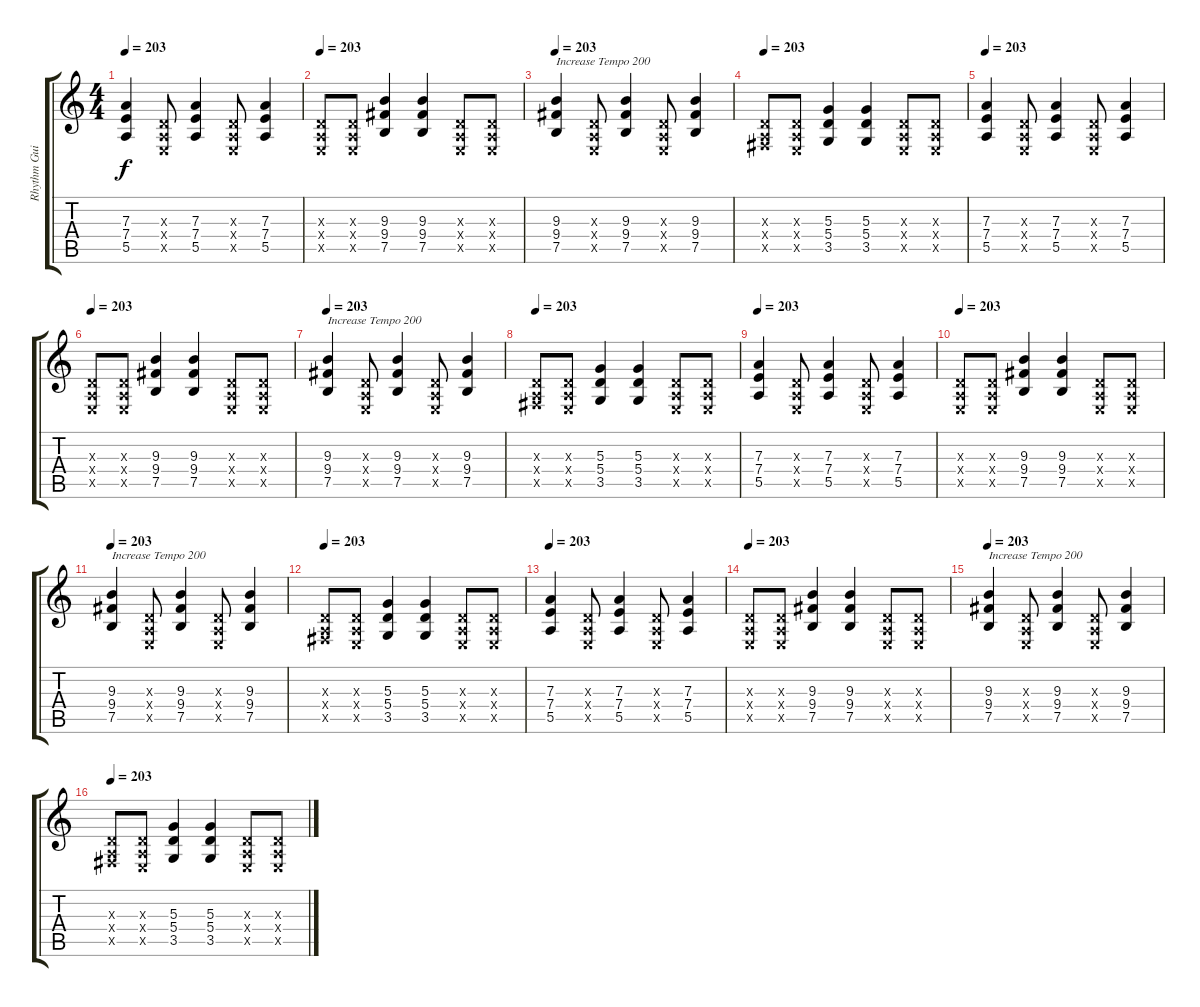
\track ("Rhythm Guitar I" "Rhythm Gui") {instrument distortionguitar}
\staff {score tabs}
\tuning (B3 Gb3 D3 A2 E2 B1) {hide}
\ts (4 4)
\tempo 203
\clef g2
\ks c
(7.3 7.4 5.5).4{dy f} (0.3{x} 0.4{x} 0.5{x}).8 (7.3 7.4 5.5).4 (0.3{x} 0.4{x} 0.5{x}).8 (7.3 7.4 5.5).4 |
\tempo 203
(0.3{x} 0.4{x} 0.5{x}).8 (0.3{x} 0.4{x} 0.5{x}).8 (9.3 9.4 7.5).4 (9.3 9.4 7.5).4 (0.3{x} 0.4{x} 0.5{x}).8 (0.3{x} 0.4{x} 0.5{x}).8 |
\tempo 203
(9.3 9.4 7.5).4{txt "Increase Tempo 200"} (0.3{x} 0.4{x} 0.5{x}).8 (9.3 9.4 7.5).4 (0.3{x} 0.4{x} 0.5{x}).8 (9.3 9.4 7.5).4 |
\tempo 203
(0.3{x} 0.4{x} 2.5{x}).8 (0.3{x} 0.4{x} 0.5{x}).8 (5.3 5.4 3.5).4 (5.3 5.4 3.5).4 (0.3{x} 0.4{x} 0.5{x}).8 (0.3{x} 0.4{x} 0.5{x}).8 |
\tempo 203
(7.3 7.4 5.5).4 (0.3{x} 0.4{x} 0.5{x}).8 (7.3 7.4 5.5).4 (0.3{x} 0.4{x} 0.5{x}).8 (7.3 7.4 5.5).4 |
\tempo 203
(0.3{x} 0.4{x} 0.5{x}).8 (0.3{x} 0.4{x} 0.5{x}).8 (9.3 9.4 7.5).4 (9.3 9.4 7.5).4 (0.3{x} 0.4{x} 0.5{x}).8 (0.3{x} 0.4{x} 0.5{x}).8 |
\tempo 203
(9.3 9.4 7.5).4{txt "Increase Tempo 200"} (0.3{x} 0.4{x} 0.5{x}).8 (9.3 9.4 7.5).4 (0.3{x} 0.4{x} 0.5{x}).8 (9.3 9.4 7.5).4 |
\tempo 203
(0.3{x} 0.4{x} 2.5{x}).8 (0.3{x} 0.4{x} 0.5{x}).8 (5.3 5.4 3.5).4 (5.3 5.4 3.5).4 (0.3{x} 0.4{x} 0.5{x}).8 (0.3{x} 0.4{x} 0.5{x}).8 |
\tempo 203
(7.3 7.4 5.5).4 (0.3{x} 0.4{x} 0.5{x}).8 (7.3 7.4 5.5).4 (0.3{x} 0.4{x} 0.5{x}).8 (7.3 7.4 5.5).4 |
\tempo 203
(0.3{x} 0.4{x} 0.5{x}).8 (0.3{x} 0.4{x} 0.5{x}).8 (9.3 9.4 7.5).4 (9.3 9.4 7.5).4 (0.3{x} 0.4{x} 0.5{x}).8 (0.3{x} 0.4{x} 0.5{x}).8 |
\tempo 203
(9.3 9.4 7.5).4{txt "Increase Tempo 200"} (0.3{x} 0.4{x} 0.5{x}).8 (9.3 9.4 7.5).4 (0.3{x} 0.4{x} 0.5{x}).8 (9.3 9.4 7.5).4 |
\tempo 203
(0.3{x} 0.4{x} 2.5{x}).8 (0.3{x} 0.4{x} 0.5{x}).8 (5.3 5.4 3.5).4 (5.3 5.4 3.5).4 (0.3{x} 0.4{x} 0.5{x}).8 (0.3{x} 0.4{x} 0.5{x}).8 |
\tempo 203
(7.3 7.4 5.5).4 (0.3{x} 0.4{x} 0.5{x}).8 (7.3 7.4 5.5).4 (0.3{x} 0.4{x} 0.5{x}).8 (7.3 7.4 5.5).4 |
\tempo 203
(0.3{x} 0.4{x} 0.5{x}).8 (0.3{x} 0.4{x} 0.5{x}).8 (9.3 9.4 7.5).4 (9.3 9.4 7.5).4 (0.3{x} 0.4{x} 0.5{x}).8 (0.3{x} 0.4{x} 0.5{x}).8 |
\tempo 203
(9.3 9.4 7.5).4{txt "Increase Tempo 200"} (0.3{x} 0.4{x} 0.5{x}).8 (9.3 9.4 7.5).4 (0.3{x} 0.4{x} 0.5{x}).8 (9.3 9.4 7.5).4 |
\tempo 203
(0.3{x} 0.4{x} 2.5{x}).8 (0.3{x} 0.4{x} 0.5{x}).8 (5.3 5.4 3.5).4 (5.3 5.4 3.5).4 (0.3{x} 0.4{x} 0.5{x}).8 (0.3{x} 0.4{x} 0.5{x}).8
